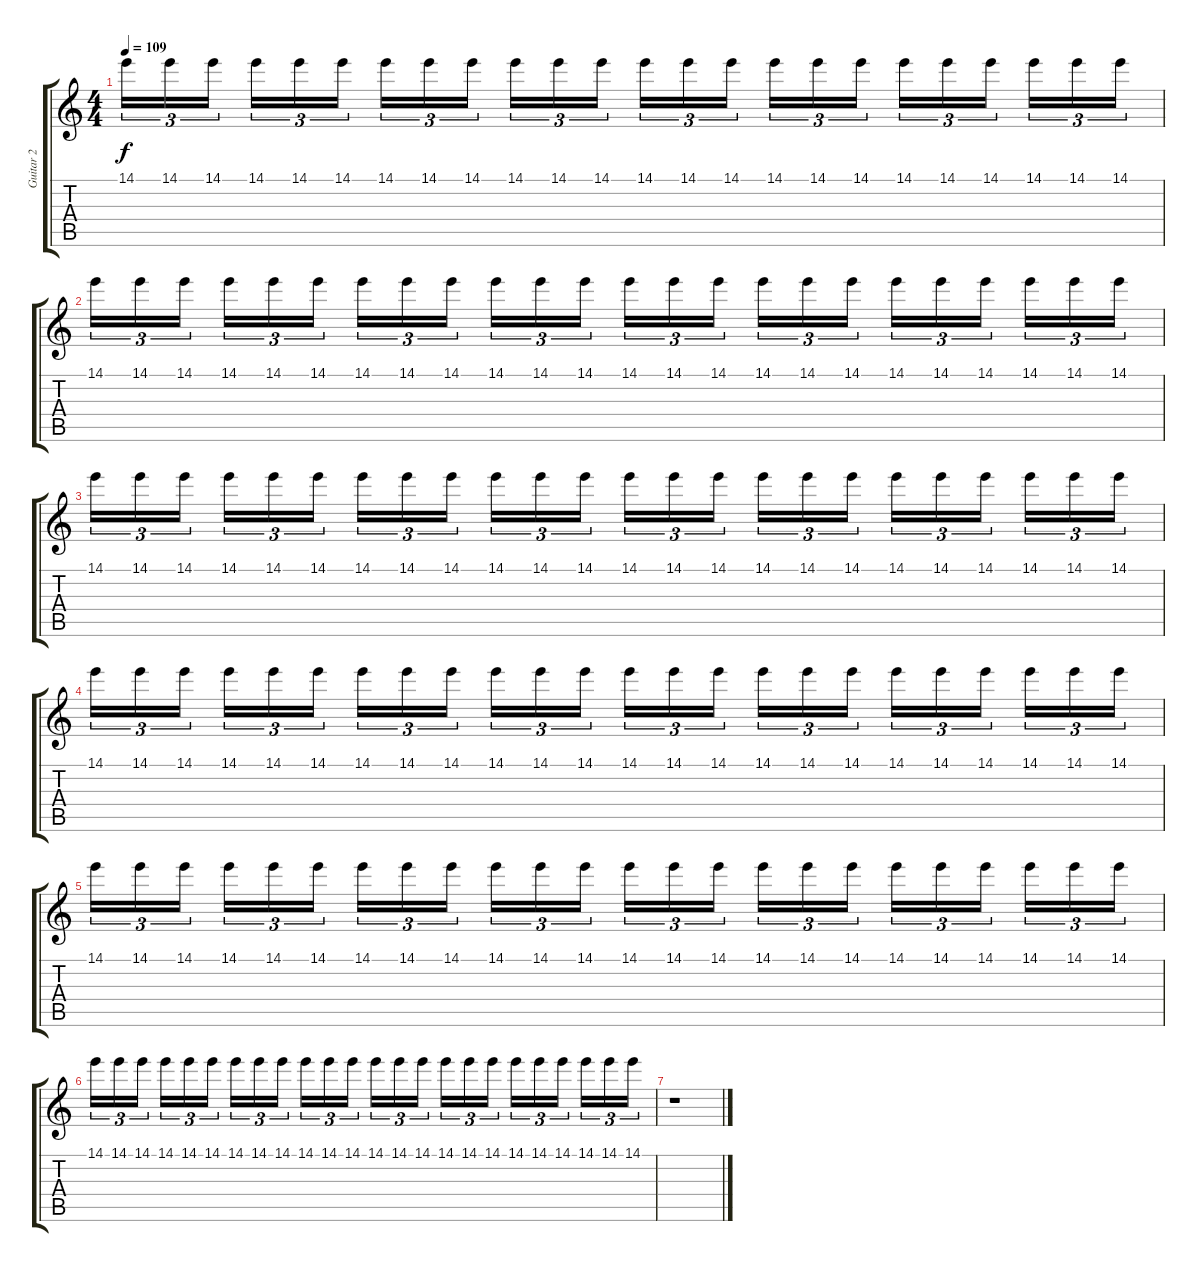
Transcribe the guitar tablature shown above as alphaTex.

\track ("Guitar 2" "Guitar 2") {instrument distortionguitar}
\staff {score tabs}
\tuning (D4 A3 F3 C3 G2 C2) {hide}
\ts (4 4)
\tempo 109
\clef g2
\ks c
14.1.16{tu (3 2) dy f} 14.1.16{tu (3 2)} 14.1.16{tu (3 2)} 14.1.16{tu (3 2)} 14.1.16{tu (3 2)} 14.1.16{tu (3 2)} 14.1.16{tu (3 2)} 14.1.16{tu (3 2)} 14.1.16{tu (3 2)} 14.1.16{tu (3 2)} 14.1.16{tu (3 2)} 14.1.16{tu (3 2)} 14.1.16{tu (3 2)} 14.1.16{tu (3 2)} 14.1.16{tu (3 2)} 14.1.16{tu (3 2)} 14.1.16{tu (3 2)} 14.1.16{tu (3 2)} 14.1.16{tu (3 2)} 14.1.16{tu (3 2)} 14.1.16{tu (3 2)} 14.1.16{tu (3 2)} 14.1.16{tu (3 2)} 14.1.16{tu (3 2)} |
14.1.16{tu (3 2)} 14.1.16{tu (3 2)} 14.1.16{tu (3 2)} 14.1.16{tu (3 2)} 14.1.16{tu (3 2)} 14.1.16{tu (3 2)} 14.1.16{tu (3 2)} 14.1.16{tu (3 2)} 14.1.16{tu (3 2)} 14.1.16{tu (3 2)} 14.1.16{tu (3 2)} 14.1.16{tu (3 2)} 14.1.16{tu (3 2)} 14.1.16{tu (3 2)} 14.1.16{tu (3 2)} 14.1.16{tu (3 2)} 14.1.16{tu (3 2)} 14.1.16{tu (3 2)} 14.1.16{tu (3 2)} 14.1.16{tu (3 2)} 14.1.16{tu (3 2)} 14.1.16{tu (3 2)} 14.1.16{tu (3 2)} 14.1.16{tu (3 2)} |
14.1.16{tu (3 2)} 14.1.16{tu (3 2)} 14.1.16{tu (3 2)} 14.1.16{tu (3 2)} 14.1.16{tu (3 2)} 14.1.16{tu (3 2)} 14.1.16{tu (3 2)} 14.1.16{tu (3 2)} 14.1.16{tu (3 2)} 14.1.16{tu (3 2)} 14.1.16{tu (3 2)} 14.1.16{tu (3 2)} 14.1.16{tu (3 2)} 14.1.16{tu (3 2)} 14.1.16{tu (3 2)} 14.1.16{tu (3 2)} 14.1.16{tu (3 2)} 14.1.16{tu (3 2)} 14.1.16{tu (3 2)} 14.1.16{tu (3 2)} 14.1.16{tu (3 2)} 14.1.16{tu (3 2)} 14.1.16{tu (3 2)} 14.1.16{tu (3 2)} |
14.1.16{tu (3 2)} 14.1.16{tu (3 2)} 14.1.16{tu (3 2)} 14.1.16{tu (3 2)} 14.1.16{tu (3 2)} 14.1.16{tu (3 2)} 14.1.16{tu (3 2)} 14.1.16{tu (3 2)} 14.1.16{tu (3 2)} 14.1.16{tu (3 2)} 14.1.16{tu (3 2)} 14.1.16{tu (3 2)} 14.1.16{tu (3 2)} 14.1.16{tu (3 2)} 14.1.16{tu (3 2)} 14.1.16{tu (3 2)} 14.1.16{tu (3 2)} 14.1.16{tu (3 2)} 14.1.16{tu (3 2)} 14.1.16{tu (3 2)} 14.1.16{tu (3 2)} 14.1.16{tu (3 2)} 14.1.16{tu (3 2)} 14.1.16{tu (3 2)} |
14.1.16{tu (3 2)} 14.1.16{tu (3 2)} 14.1.16{tu (3 2)} 14.1.16{tu (3 2)} 14.1.16{tu (3 2)} 14.1.16{tu (3 2)} 14.1.16{tu (3 2)} 14.1.16{tu (3 2)} 14.1.16{tu (3 2)} 14.1.16{tu (3 2)} 14.1.16{tu (3 2)} 14.1.16{tu (3 2)} 14.1.16{tu (3 2)} 14.1.16{tu (3 2)} 14.1.16{tu (3 2)} 14.1.16{tu (3 2)} 14.1.16{tu (3 2)} 14.1.16{tu (3 2)} 14.1.16{tu (3 2)} 14.1.16{tu (3 2)} 14.1.16{tu (3 2)} 14.1.16{tu (3 2)} 14.1.16{tu (3 2)} 14.1.16{tu (3 2)} |
14.1.16{tu (3 2)} 14.1.16{tu (3 2)} 14.1.16{tu (3 2)} 14.1.16{tu (3 2)} 14.1.16{tu (3 2)} 14.1.16{tu (3 2)} 14.1.16{tu (3 2)} 14.1.16{tu (3 2)} 14.1.16{tu (3 2)} 14.1.16{tu (3 2)} 14.1.16{tu (3 2)} 14.1.16{tu (3 2)} 14.1.16{tu (3 2)} 14.1.16{tu (3 2)} 14.1.16{tu (3 2)} 14.1.16{tu (3 2)} 14.1.16{tu (3 2)} 14.1.16{tu (3 2)} 14.1.16{tu (3 2)} 14.1.16{tu (3 2)} 14.1.16{tu (3 2)} 14.1.16{tu (3 2)} 14.1.16{tu (3 2)} 14.1.16{tu (3 2)} |
r.1
